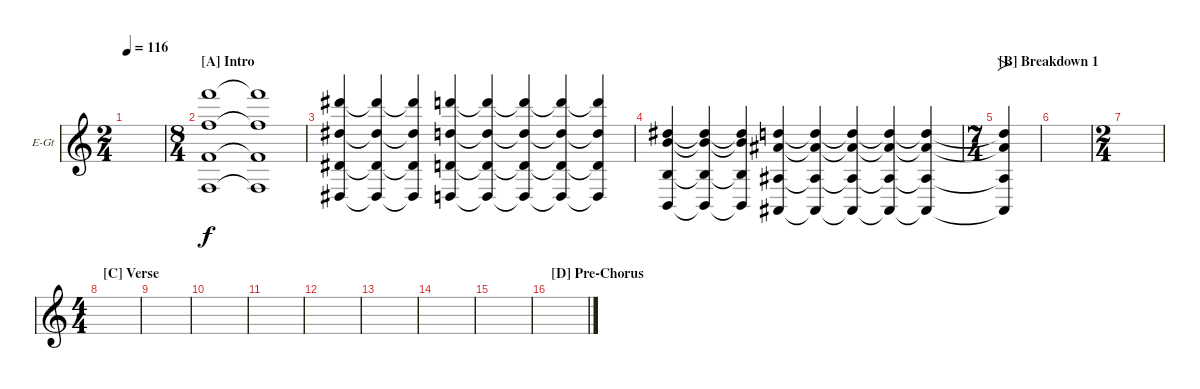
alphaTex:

\defaultSystemsLayout 4
\bracketExtendMode groupsimilarinstruments
\firstSystemTrackNameOrientation horizontal
\otherSystemsTrackNameOrientation horizontal
\track ("Strings" "E-Gt") {instrument electricguitarclean}
\staff {score}
\tuning (Bb3 F3 Db3 Ab2 Eb2 Bb1)
\ts (2 4)
\tempo 116
\clef g2
\ks c
|
\ts (8 4)
\section ("A" "Intro")
(7.1 4.3 2.5 24.2).1 (2.5{t} 4.3{t} 7.1{t} 24.2{t}).1 |
(10.2 7.4 5.6 17.1).4 (5.6{t} 7.4{t} 10.2{t} 17.1{t}).4 (5.6{t} 7.4{t} 10.2{t} 17.1{t}).4 (9.2 6.4 4.6 16.1).4 (9.2{t} 6.4{t} 4.6{t} 16.1{t}).4 (9.2{t} 6.4{t} 4.6{t} 16.1{t}).4 (9.2{t} 6.4{t} 4.6{t} 16.1{t}).4 (9.2{t} 6.4{t} 4.6{t} 16.1{t}).4 |
(1.6 3.4 6.2 5.1).4 (6.2{t} 3.4{t} 1.6{t} 5.1{t}).4 (6.2{t} 3.4{t} 1.6{t} 5.1{t}).4 (5.2 2.4 0.6 4.1).4 (5.2{t} 2.4{t} 0.6{t} 4.1{t}).4 (5.2{t} 2.4{t} 0.6{t} 4.1{t}).4 (5.2{t} 2.4{t} 0.6{t} 4.1{t}).4 (5.2{t} 2.4{t} 0.6{t} 4.1{t}).4 |
\ts (7 4)
\section ("B" "Breakdown 1")
(5.2{t} 2.4{t} 0.6{t} 4.1{t}).4{fo} |
|
\ts (2 4)
|
\ts (4 4)
\section ("C" "Verse")
|
|
|
|
|
|
|
|
\section ("D" "Pre-Chorus")
